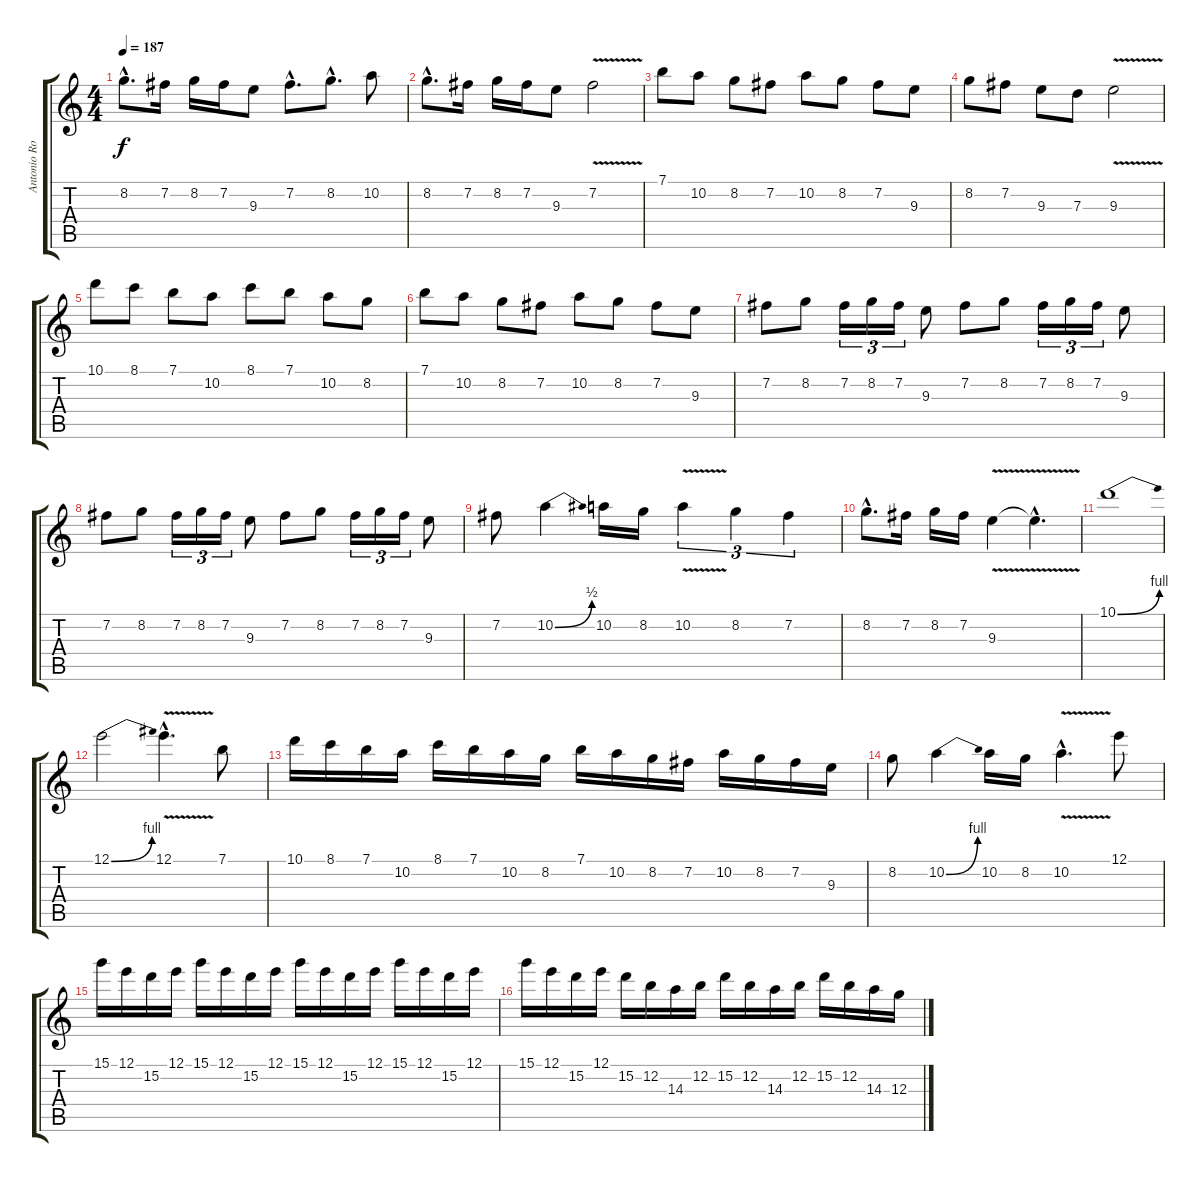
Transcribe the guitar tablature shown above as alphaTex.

\track ("Antonio Romano (Gtr 1)" "Antonio Ro") {instrument distortionguitar}
\staff {score tabs}
\tuning (E4 B3 G3 D3 A2 E2) {hide}
\ts (4 4)
\tempo 187
\clef g2
\ks c
8.2{hac}.8{d dy f} 7.2.16 8.2.16 7.2.16 9.3.8 7.2{hac}.8{d} 8.2{hac}.8{d} 10.2.8 |
8.2{hac}.8{d} 7.2.16 8.2.16 7.2.16 9.3.8 7.2{v}.2 |
7.1.8 10.2.8 8.2.8 7.2.8 10.2.8 8.2.8 7.2.8 9.3.8 |
8.2.8 7.2.8 9.3.8 7.3.8 9.3{v}.2 |
10.1.8 8.1.8 7.1.8 10.2.8 8.1.8 7.1.8 10.2.8 8.2.8 |
7.1.8 10.2.8 8.2.8 7.2.8 10.2.8 8.2.8 7.2.8 9.3.8 |
7.2.8 8.2.8 7.2.16{tu (3 2)} 8.2.16{tu (3 2)} 7.2.16{tu (3 2)} 9.3.8 7.2.8 8.2.8 7.2.16{tu (3 2)} 8.2.16{tu (3 2)} 7.2.16{tu (3 2)} 9.3.8 |
7.2.8 8.2.8 7.2.16{tu (3 2)} 8.2.16{tu (3 2)} 7.2.16{tu (3 2)} 9.3.8 7.2.8 8.2.8 7.2.16{tu (3 2)} 8.2.16{tu (3 2)} 7.2.16{tu (3 2)} 9.3.8 |
7.2.8 10.2{be (bend 0 0 60 2)}.4 10.2.16 8.2.16 10.2{v}.4{tu (3 2)} 8.2.4{tu (3 2)} 7.2.4{tu (3 2)} |
8.2{hac}.8{d} 7.2.16 8.2.16 7.2.16 9.3{v}.4 9.3{hac t}.4{d} |
10.1{be (bend 0 0 60 4)}.1 |
12.1{be (bend 0 0 60 4)}.2 12.1{v hac}.4{d} 7.1.8 |
10.1.16 8.1.16 7.1.16 10.2.16 8.1.16 7.1.16 10.2.16 8.2.16 7.1.16 10.2.16 8.2.16 7.2.16 10.2.16 8.2.16 7.2.16 9.3.16 |
8.2.8 10.2{be (bend 0 0 60 4)}.4 10.2.16 8.2.16 10.2{v hac}.4{d} 12.1.8 |
15.1.16 12.1.16 15.2.16 12.1.16 15.1.16 12.1.16 15.2.16 12.1.16 15.1.16 12.1.16 15.2.16 12.1.16 15.1.16 12.1.16 15.2.16 12.1.16 |
15.1.16 12.1.16 15.2.16 12.1.16 15.2.16 12.2.16 14.3.16 12.2.16 15.2.16 12.2.16 14.3.16 12.2.16 15.2.16 12.2.16 14.3.16 12.3.16
